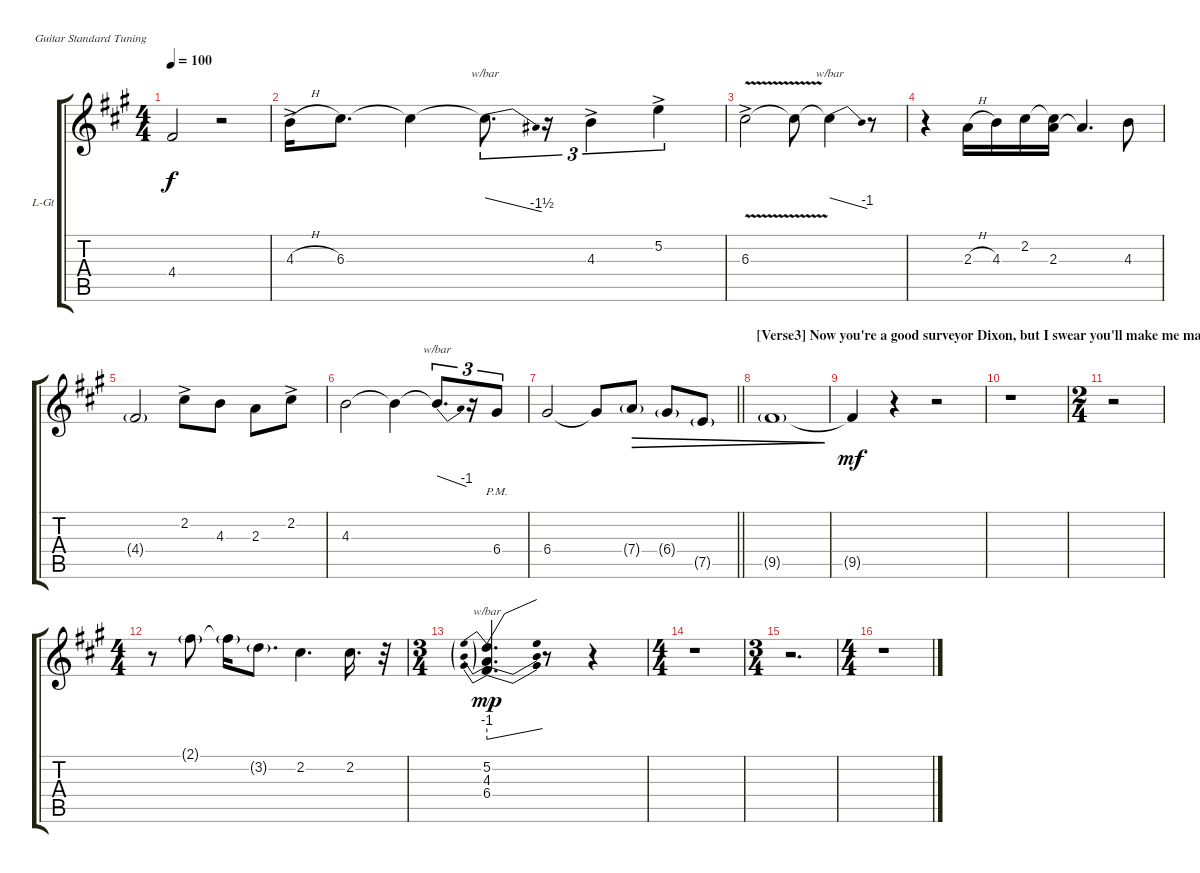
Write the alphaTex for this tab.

\bracketExtendMode groupsimilarinstruments
\firstSystemTrackNameOrientation horizontal
\otherSystemsTrackNameOrientation horizontal
\track ("Lead Guitar" "L-Gt") {instrument distortionguitar}
\staff {score tabs}
\tuning (E4 B3 G3 D3 A2 E2)
\ts (4 4)
\tempo 100
\clef g2
\ks f#minor
4.4{t}.2{dy f} r.2 |
4.3{h ac}.16 6.3.8{d} 6.3{t}.4 6.3{t}.8{d tu (3 2) tbe (dive default 15.6 0 58.199999999999996 -6)} r.16{tu (3 2)} 4.3{ac}.4{tu (3 2)} 5.2{ac}.4{tu (3 2)} |
6.3{v ac}.2 6.3{t}.8 6.3{t}.4{tbe (dive default 0 0 57.599999999999994 -4)} r.8 |
r.4 2.3{h}.16 4.3.16 2.2.16 (2.3 2.2{t}).16 2.3{t}.4{d} 4.3.8 |
4.4{g}.2 2.2{ac}.8 4.3.8 2.3.8 2.2{ac}.8 |
4.3.2 4.3{t}.4 4.3{t}.8{d tu (3 2) tbe (dive default 0 0 58.8 -4)} r.16{tu (3 2)} 6.4{pm}.8{tu (3 2)} |
\barLineRight lightlight
6.4.2 6.4{t}.8 7.4{g}.8{dec} 6.4{g}.8{dec} 7.5{g}.8{dec} |
\section ("" "[Verse3] Now you're a good surveyor Dixon, but I swear you'll make me mad")
9.5{g}.1{dec} |
9.5{t}.4{dy mf} r.4 r.2 |
r.1 |
\ts (2 4)
r.2 |
\ts (4 4)
r.8 2.1{g}.8 2.1{g t}.16 3.2{g}.8{d} 2.2.4{d} 2.2.16{d} r.32 |
\ts (3 4)
(5.2 4.3 6.4).4{d tbe (predivedive default 0 -4 16.2 0) dy mp} r.8 r.4 |
\ts (4 4)
r.1 |
\ts (3 4)
r.2{d} |
\ts (4 4)
r.1
